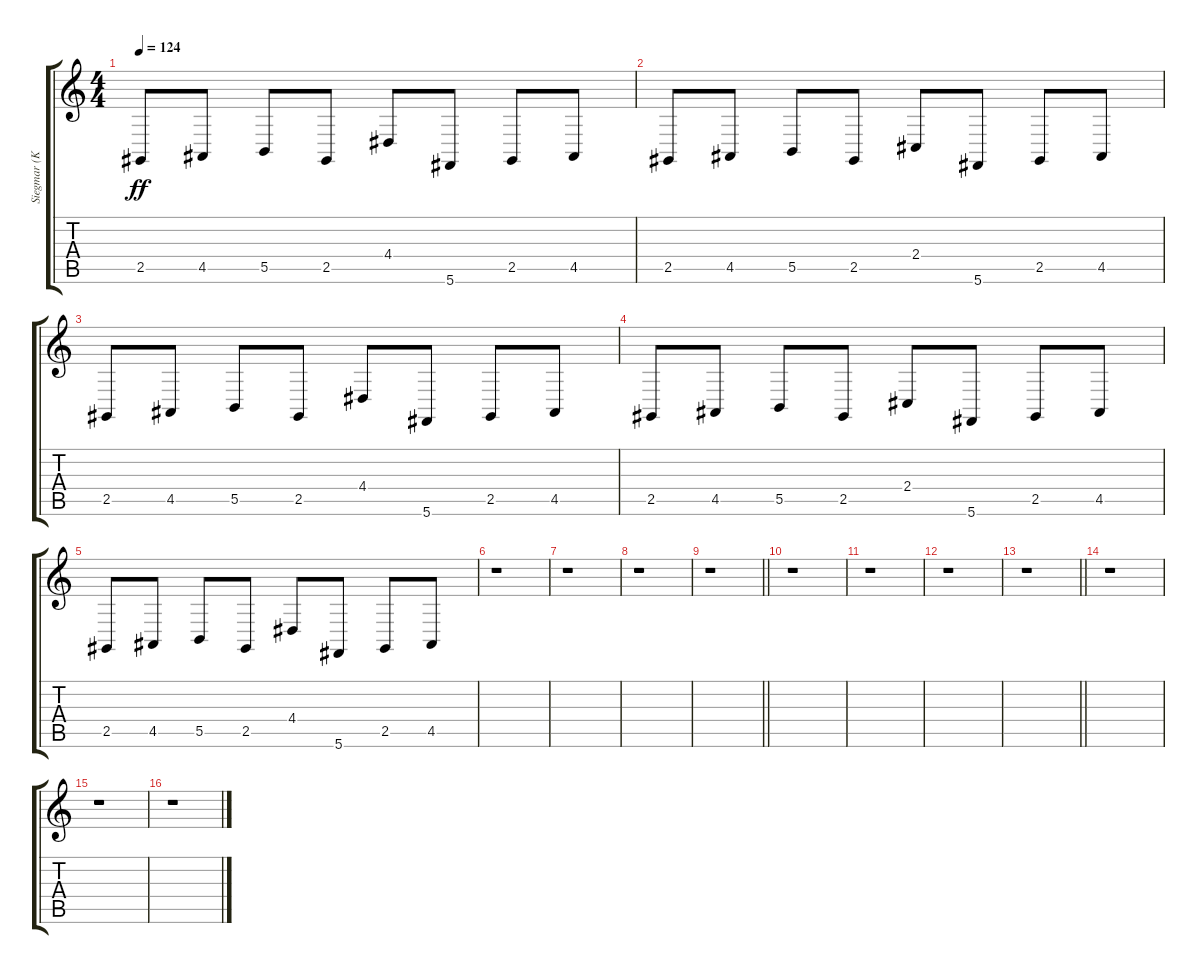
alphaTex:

\track ("Siegmar (Keyboard II)" "Siegmar (K") {instrument synthstrings2}
\staff {score tabs}
\tuning (Db4 Ab3 E3 B2 Gb2 Db2) {hide}
\ts (4 4)
\tempo 124
\clef g2
\ks c
2.5.8{dy ff} 4.5.8 5.5.8 2.5.8 4.4.8 5.6.8 2.5.8 4.5.8 |
2.5.8 4.5.8 5.5.8 2.5.8 2.4.8 5.6.8 2.5.8 4.5.8 |
2.5.8 4.5.8 5.5.8 2.5.8 4.4.8 5.6.8 2.5.8 4.5.8 |
2.5.8 4.5.8 5.5.8 2.5.8 2.4.8 5.6.8 2.5.8 4.5.8 |
2.5.8 4.5.8 5.5.8 2.5.8 4.4.8 5.6.8 2.5.8 4.5.8 |
r.1 |
r.1 |
r.1 |
\barLineRight lightlight
r.1 |
r.1 |
r.1 |
r.1 |
\barLineRight lightlight
r.1 |
r.1 |
r.1 |
r.1
